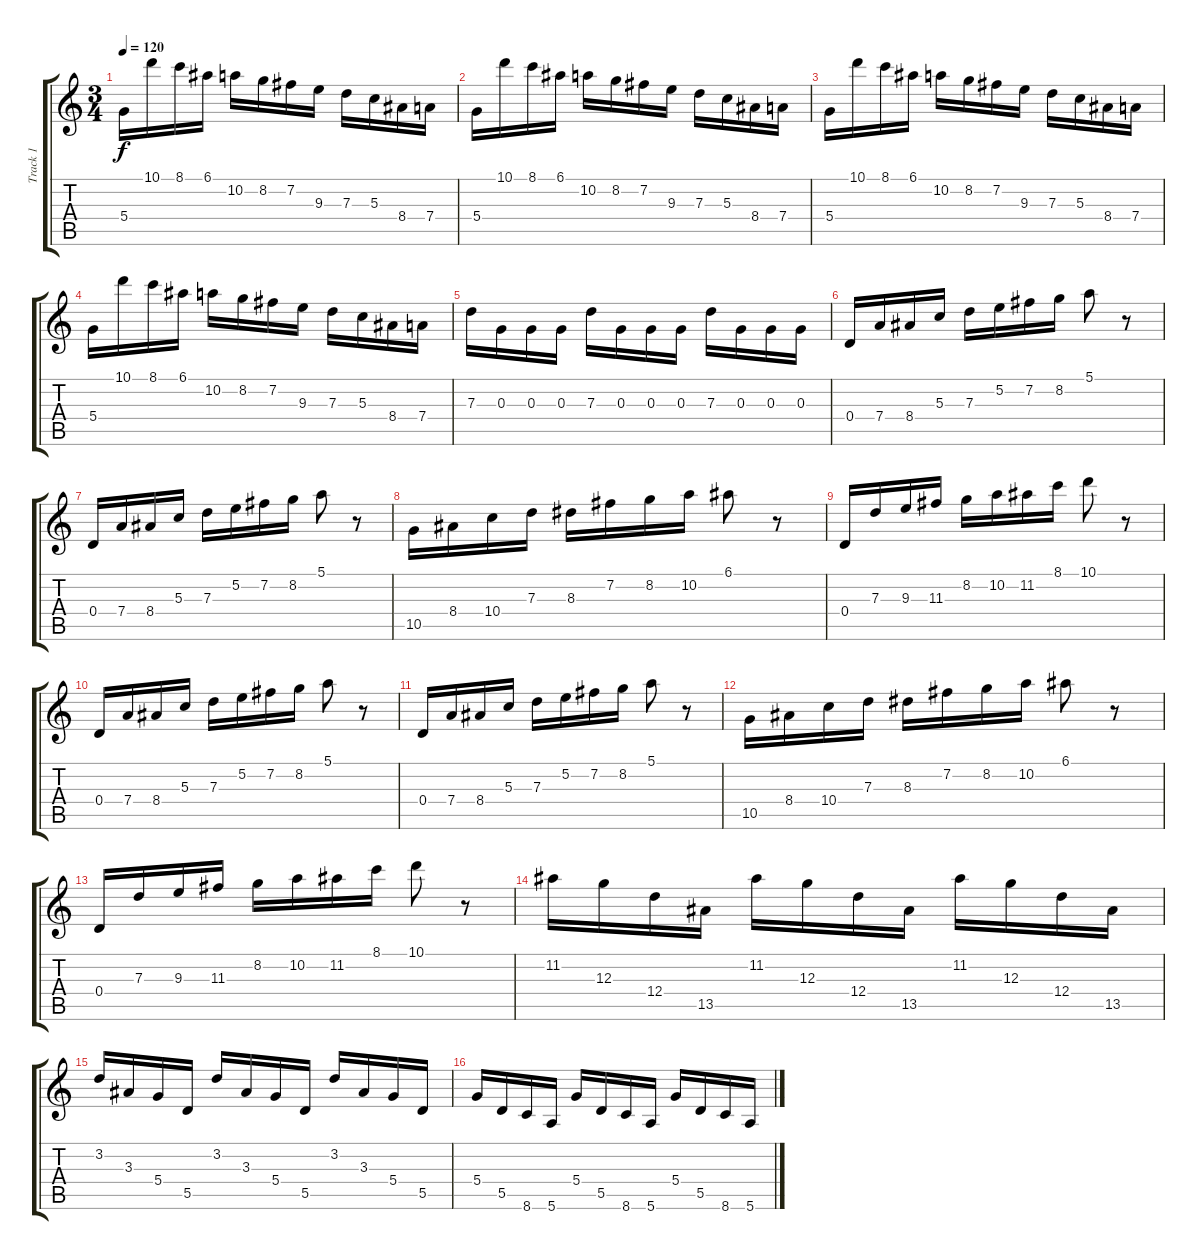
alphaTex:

\track ("Track 1" "Track 1") {instrument overdrivenguitar}
\staff {score tabs}
\tuning (E4 B3 G3 D3 A2 E2) {hide}
\ts (3 4)
\tempo 120
\clef g2
\ks c
5.4.16{dy f} 10.1.16 8.1.16 6.1.16 10.2.16 8.2.16 7.2.16 9.3.16 7.3.16 5.3.16 8.4.16 7.4.16 |
5.4.16 10.1.16 8.1.16 6.1.16 10.2.16 8.2.16 7.2.16 9.3.16 7.3.16 5.3.16 8.4.16 7.4.16 |
5.4.16 10.1.16 8.1.16 6.1.16 10.2.16 8.2.16 7.2.16 9.3.16 7.3.16 5.3.16 8.4.16 7.4.16 |
5.4.16 10.1.16 8.1.16 6.1.16 10.2.16 8.2.16 7.2.16 9.3.16 7.3.16 5.3.16 8.4.16 7.4.16 |
7.3.16 0.3.16 0.3.16 0.3.16 7.3.16 0.3.16 0.3.16 0.3.16 7.3.16 0.3.16 0.3.16 0.3.16 |
0.4.16 7.4.16 8.4.16 5.3.16 7.3.16 5.2.16 7.2.16 8.2.16 5.1.8 r.8 |
0.4.16 7.4.16 8.4.16 5.3.16 7.3.16 5.2.16 7.2.16 8.2.16 5.1.8 r.8 |
10.5.16 8.4.16 10.4.16 7.3.16 8.3.16 7.2.16 8.2.16 10.2.16 6.1.8 r.8 |
0.4.16 7.3.16 9.3.16 11.3.16 8.2.16 10.2.16 11.2.16 8.1.16 10.1.8 r.8 |
0.4.16 7.4.16 8.4.16 5.3.16 7.3.16 5.2.16 7.2.16 8.2.16 5.1.8 r.8 |
0.4.16 7.4.16 8.4.16 5.3.16 7.3.16 5.2.16 7.2.16 8.2.16 5.1.8 r.8 |
10.5.16 8.4.16 10.4.16 7.3.16 8.3.16 7.2.16 8.2.16 10.2.16 6.1.8 r.8 |
0.4.16 7.3.16 9.3.16 11.3.16 8.2.16 10.2.16 11.2.16 8.1.16 10.1.8 r.8 |
11.2.16 12.3.16 12.4.16 13.5.16 11.2.16 12.3.16 12.4.16 13.5.16 11.2.16 12.3.16 12.4.16 13.5.16 |
3.2.16 3.3.16 5.4.16 5.5.16 3.2.16 3.3.16 5.4.16 5.5.16 3.2.16 3.3.16 5.4.16 5.5.16 |
5.4.16 5.5.16 8.6.16 5.6.16 5.4.16 5.5.16 8.6.16 5.6.16 5.4.16 5.5.16 8.6.16 5.6.16
